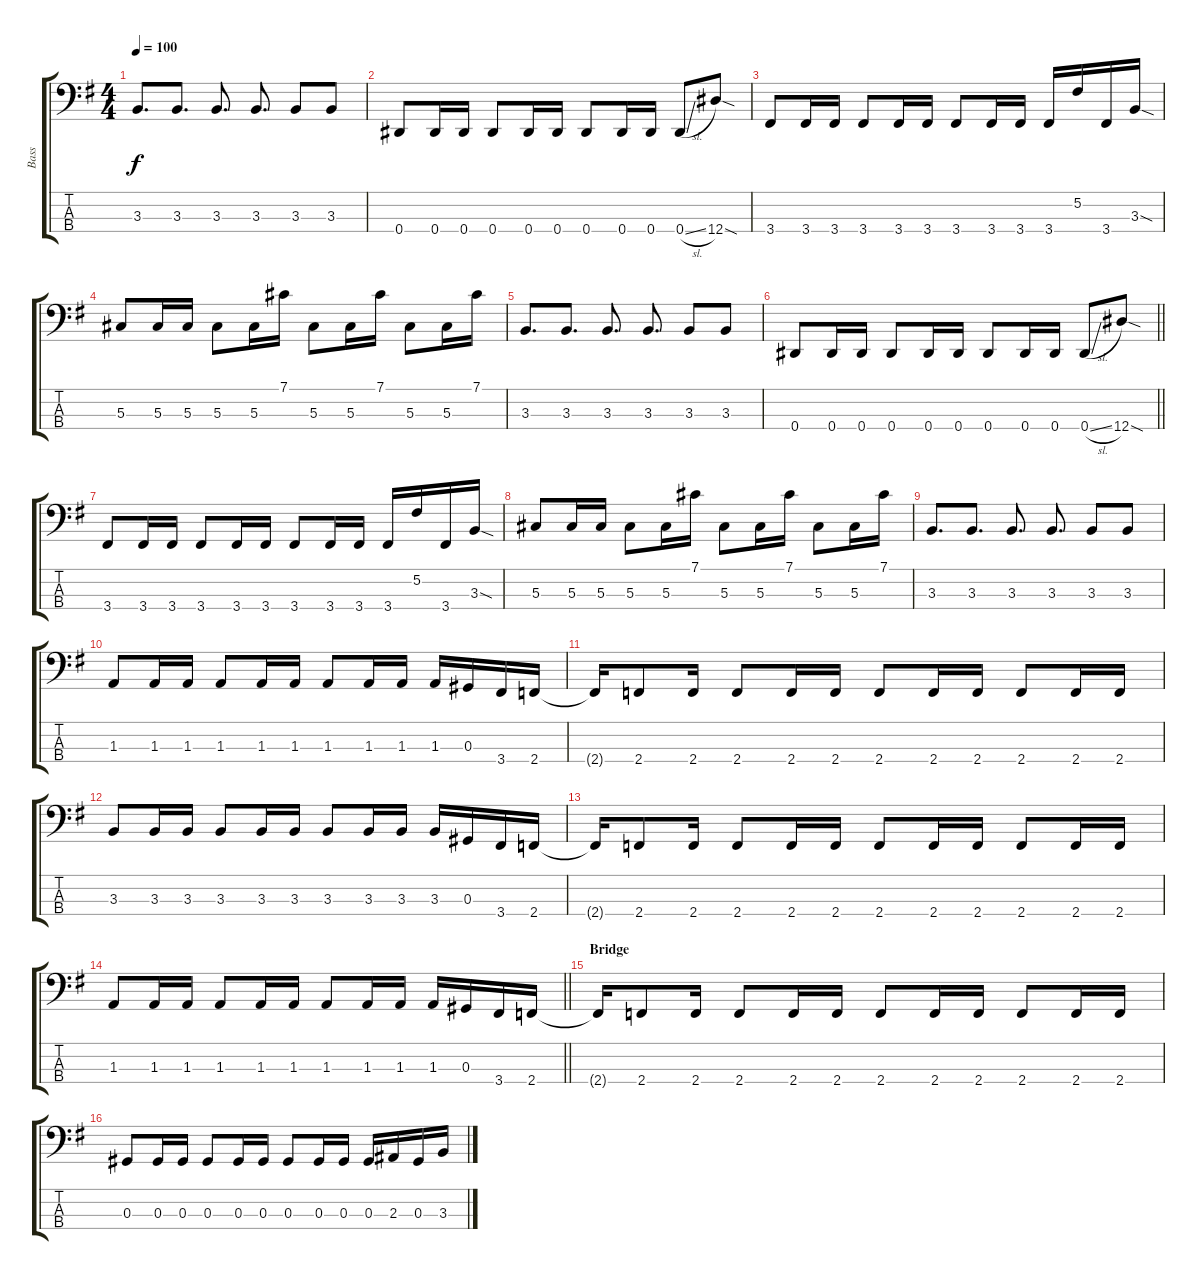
\track ("Bass" "Bass") {instrument electricbassfinger}
\staff {score tabs}
\tuning (Gb2 Db2 Ab1 Eb1) {hide}
\ts (4 4)
\tempo 100
\clef f4
\ks g
3.3.8{d dy f} 3.3.8{d} 3.3.8{d} 3.3.8{d} 3.3.8 3.3.8 |
0.4.8 0.4.16 0.4.16 0.4.8 0.4.16 0.4.16 0.4.8 0.4.16 0.4.16 0.4{sl}.8 12.4{sod}.8 |
3.4.8 3.4.16 3.4.16 3.4.8 3.4.16 3.4.16 3.4.8 3.4.16 3.4.16 3.4.16 5.2.16 3.4.16 3.3{sod}.16 |
5.3.8 5.3.16 5.3.16 5.3.8 5.3.16 7.1.16 5.3.8 5.3.16 7.1.16 5.3.8 5.3.16 7.1.16 |
3.3.8{d} 3.3.8{d} 3.3.8{d} 3.3.8{d} 3.3.8 3.3.8 |
\barLineRight lightlight
0.4.8 0.4.16 0.4.16 0.4.8 0.4.16 0.4.16 0.4.8 0.4.16 0.4.16 0.4{sl}.8 12.4{sod}.8 |
3.4.8 3.4.16 3.4.16 3.4.8 3.4.16 3.4.16 3.4.8 3.4.16 3.4.16 3.4.16 5.2.16 3.4.16 3.3{sod}.16 |
5.3.8 5.3.16 5.3.16 5.3.8 5.3.16 7.1.16 5.3.8 5.3.16 7.1.16 5.3.8 5.3.16 7.1.16 |
3.3.8{d} 3.3.8{d} 3.3.8{d} 3.3.8{d} 3.3.8 3.3.8 |
1.3.8 1.3.16 1.3.16 1.3.8 1.3.16 1.3.16 1.3.8 1.3.16 1.3.16 1.3.16 0.3.16 3.4.16 2.4.16 |
2.4{t}.16 2.4.8 2.4.16 2.4.8 2.4.16 2.4.16 2.4.8 2.4.16 2.4.16 2.4.8 2.4.16 2.4.16 |
3.3.8 3.3.16 3.3.16 3.3.8 3.3.16 3.3.16 3.3.8 3.3.16 3.3.16 3.3.16 0.3.16 3.4.16 2.4.16 |
2.4{t}.16 2.4.8 2.4.16 2.4.8 2.4.16 2.4.16 2.4.8 2.4.16 2.4.16 2.4.8 2.4.16 2.4.16 |
\barLineRight lightlight
1.3.8 1.3.16 1.3.16 1.3.8 1.3.16 1.3.16 1.3.8 1.3.16 1.3.16 1.3.16 0.3.16 3.4.16 2.4.16 |
\section ("" "Bridge")
2.4{t}.16 2.4.8 2.4.16 2.4.8 2.4.16 2.4.16 2.4.8 2.4.16 2.4.16 2.4.8 2.4.16 2.4.16 |
0.3.8 0.3.16 0.3.16 0.3.8 0.3.16 0.3.16 0.3.8 0.3.16 0.3.16 0.3.16 2.3.16 0.3.16 3.3.16
